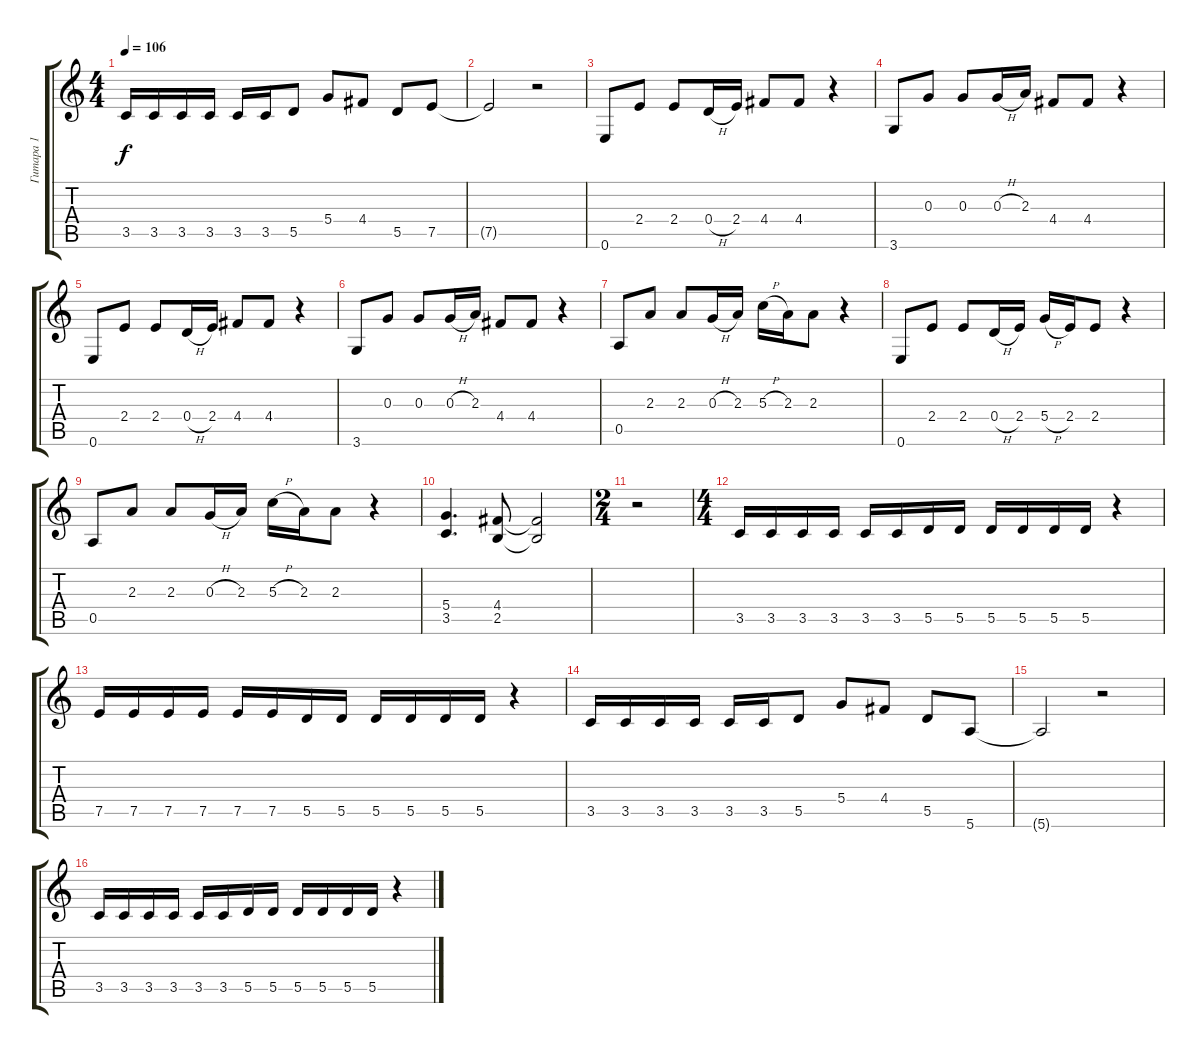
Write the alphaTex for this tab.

\track ("Гитара 1" "Гитара 1") {instrument overdrivenguitar}
\staff {score tabs}
\tuning (E4 B3 G3 D3 A2 E2) {hide}
\ts (4 4)
\tempo 106
\clef g2
\ks c
3.5.16{dy f} 3.5.16 3.5.16 3.5.16 3.5.16 3.5.16 5.5.8 5.4.8 4.4.8 5.5.8 7.5.8 |
7.5{t}.2 r.2 |
0.6.8 2.4.8 2.4.8 0.4{h}.16 2.4.16 4.4.8 4.4.8 r.4 |
3.6.8 0.3.8 0.3.8 0.3{h}.16 2.3.16 4.4.8 4.4.8 r.4 |
0.6.8 2.4.8 2.4.8 0.4{h}.16 2.4.16 4.4.8 4.4.8 r.4 |
3.6.8 0.3.8 0.3.8 0.3{h}.16 2.3.16 4.4.8 4.4.8 r.4 |
0.5.8 2.3.8 2.3.8 0.3{h}.16 2.3.16 5.3{h}.16 2.3.16 2.3.8 r.4 |
0.6.8 2.4.8 2.4.8 0.4{h}.16 2.4.16 5.4{h}.16 2.4.16 2.4.8 r.4 |
0.5.8 2.3.8 2.3.8 0.3{h}.16 2.3.16 5.3{h}.16 2.3.16 2.3.8 r.4 |
(5.4 3.5).4{d} (4.4 2.5).8 (4.4{t} 2.5{t}).2 |
\ts (2 4)
r.2 |
\ts (4 4)
3.5.16 3.5.16 3.5.16 3.5.16 3.5.16 3.5.16 5.5.16 5.5.16 5.5.16 5.5.16 5.5.16 5.5.16 r.4 |
7.5.16 7.5.16 7.5.16 7.5.16 7.5.16 7.5.16 5.5.16 5.5.16 5.5.16 5.5.16 5.5.16 5.5.16 r.4 |
3.5.16 3.5.16 3.5.16 3.5.16 3.5.16 3.5.16 5.5.8 5.4.8 4.4.8 5.5.8 5.6.8 |
5.6{t}.2 r.2 |
3.5.16 3.5.16 3.5.16 3.5.16 3.5.16 3.5.16 5.5.16 5.5.16 5.5.16 5.5.16 5.5.16 5.5.16 r.4
